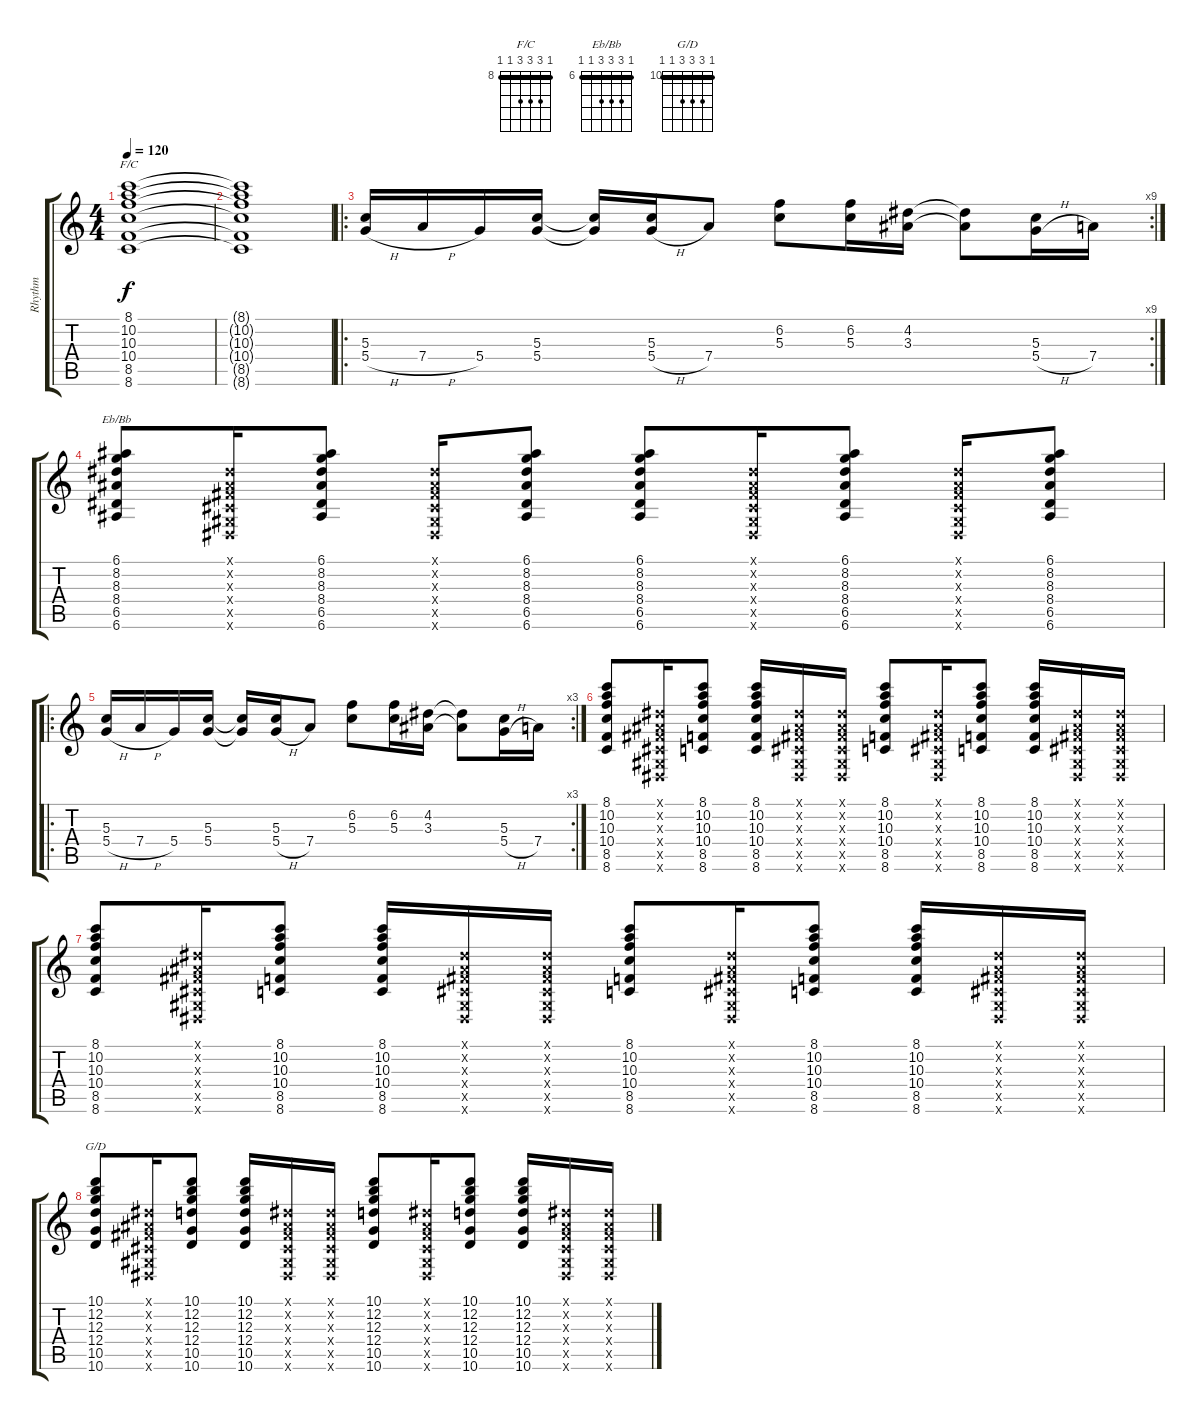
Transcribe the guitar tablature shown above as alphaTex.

\track ("Rhythm" "Rhythm") {instrument electricguitarclean}
\staff {score tabs}
\tuning (E4 B3 G3 D3 A2 E2) {hide}
\chord ("F/C" 8 10 10 10 8 8) {firstfret 8 barre 8}
\chord ("Eb/Bb" 6 8 8 8 6 6) {firstfret 6 barre 6}
\chord ("G/D" 10 12 12 12 10 10) {firstfret 10 barre 10}
\ts (4 4)
\tempo 120
\clef g2
\ks c
(8.1 10.2 10.3 10.4 8.5 8.6).1{ch "F/C" dy f instrument electricguitarclean} |
(8.1{t} 10.2{t} 10.3{t} 10.4{t} 8.5{t} 8.6{t}).1 |
\ro
\rc 9
(5.3 5.4{h}).16 7.4{h}.16 5.4.16 (5.3 5.4).16 (5.3{t} 5.4{t}).16 (5.3 5.4{h}).16 7.4.8 (6.2 5.3).8 (6.2 5.3).16 (4.2 3.3).16 (4.2{t} 3.3{t}).8 (5.3 5.4{h}).16 7.4.16 |
(6.1 8.2 8.3 8.4 6.5 6.6).8{ch "Eb/Bb"} (-1.1{x} -1.2{x} -1.3{x} -1.4{x} -1.5{x} -1.6{x}).16 (6.1 8.2 8.3 8.4 6.5 6.6).8 (-1.1{x} -1.2{x} -1.3{x} -1.4{x} -1.5{x} -1.6{x}).16 (6.1 8.2 8.3 8.4 6.5 6.6).8 (6.1 8.2 8.3 8.4 6.5 6.6).8 (-1.1{x} -1.2{x} -1.3{x} -1.4{x} -1.5{x} -1.6{x}).16 (6.1 8.2 8.3 8.4 6.5 6.6).8 (-1.1{x} -1.2{x} -1.3{x} -1.4{x} -1.5{x} -1.6{x}).16 (6.1 8.2 8.3 8.4 6.5 6.6).8 |
\ro
\rc 3
(5.3 5.4{h}).16 7.4{h}.16 5.4.16 (5.3 5.4).16 (5.3{t} 5.4{t}).16 (5.3 5.4{h}).16 7.4.8 (6.2 5.3).8 (6.2 5.3).16 (4.2 3.3).16 (4.2{t} 3.3{t}).8 (5.3 5.4{h}).16 7.4.16 |
(8.1 10.2 10.3 10.4 8.5 8.6).8 (-1.1{x} -1.2{x} -1.3{x} -1.4{x} -1.5{x} -1.6{x}).16 (8.1 10.2 10.3 10.4 8.5 8.6).8 (8.1 10.2 10.3 10.4 8.5 8.6).16 (-1.1{x} -1.2{x} -1.3{x} -1.4{x} -1.5{x} -1.6{x}).16 (-1.1{x} -1.2{x} -1.3{x} -1.4{x} -1.5{x} -1.6{x}).16 (8.1 10.2 10.3 10.4 8.5 8.6).8 (-1.1{x} -1.2{x} -1.3{x} -1.4{x} -1.5{x} -1.6{x}).16 (8.1 10.2 10.3 10.4 8.5 8.6).8 (8.1 10.2 10.3 10.4 8.5 8.6).16 (-1.1{x} -1.2{x} -1.3{x} -1.4{x} -1.5{x} -1.6{x}).16 (-1.1{x} -1.2{x} -1.3{x} -1.4{x} -1.5{x} -1.6{x}).16 |
(8.1 10.2 10.3 10.4 8.5 8.6).8 (-1.1{x} -1.2{x} -1.3{x} -1.4{x} -1.5{x} -1.6{x}).16 (8.1 10.2 10.3 10.4 8.5 8.6).8 (8.1 10.2 10.3 10.4 8.5 8.6).16 (-1.1{x} -1.2{x} -1.3{x} -1.4{x} -1.5{x} -1.6{x}).16 (-1.1{x} -1.2{x} -1.3{x} -1.4{x} -1.5{x} -1.6{x}).16 (8.1 10.2 10.3 10.4 8.5 8.6).8 (-1.1{x} -1.2{x} -1.3{x} -1.4{x} -1.5{x} -1.6{x}).16 (8.1 10.2 10.3 10.4 8.5 8.6).8 (8.1 10.2 10.3 10.4 8.5 8.6).16 (-1.1{x} -1.2{x} -1.3{x} -1.4{x} -1.5{x} -1.6{x}).16 (-1.1{x} -1.2{x} -1.3{x} -1.4{x} -1.5{x} -1.6{x}).16 |
(10.1 12.2 12.3 12.4 10.5 10.6).8{ch "G/D"} (-1.1{x} -1.2{x} -1.3{x} -1.4{x} -1.5{x} -1.6{x}).16 (10.1 12.2 12.3 12.4 10.5 10.6).8 (10.1 12.2 12.3 12.4 10.5 10.6).16 (-1.1{x} -1.2{x} -1.3{x} -1.4{x} -1.5{x} -1.6{x}).16 (-1.1{x} -1.2{x} -1.3{x} -1.4{x} -1.5{x} -1.6{x}).16 (10.1 12.2 12.3 12.4 10.5 10.6).8 (-1.1{x} -1.2{x} -1.3{x} -1.4{x} -1.5{x} -1.6{x}).16 (10.1 12.2 12.3 12.4 10.5 10.6).8 (10.1 12.2 12.3 12.4 10.5 10.6).16 (-1.1{x} -1.2{x} -1.3{x} -1.4{x} -1.5{x} -1.6{x}).16 (-1.1{x} -1.2{x} -1.3{x} -1.4{x} -1.5{x} -1.6{x}).16
